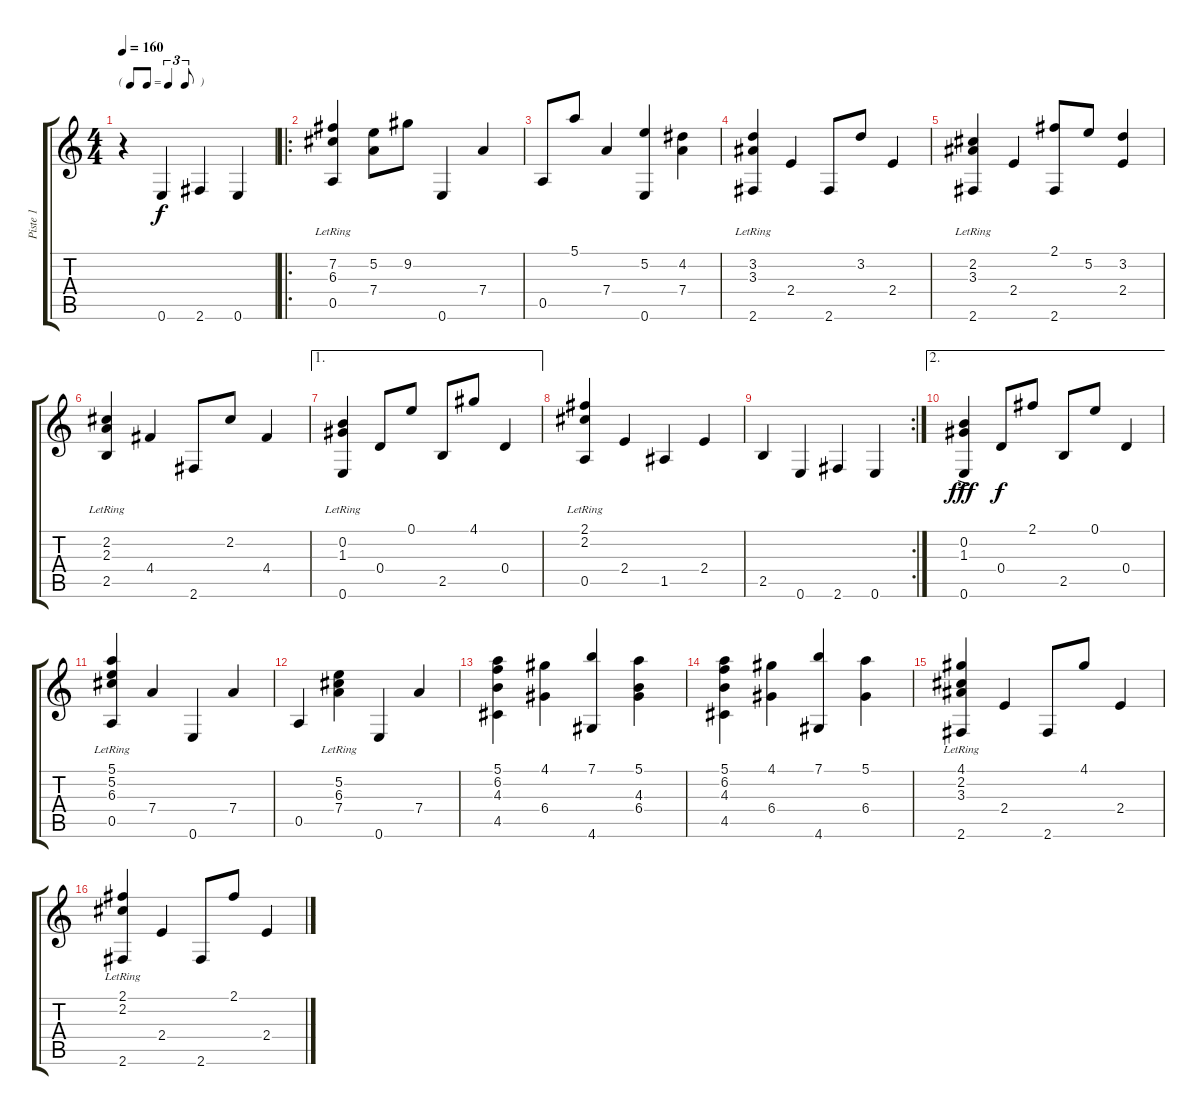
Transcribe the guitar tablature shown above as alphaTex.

\track ("Piste 1" "Piste 1") {instrument acousticguitarnylon}
\staff {score tabs}
\tuning (E4 B3 G3 D3 A2 E2) {hide}
\ts (4 4)
\tf triplet8th
\tempo 160
\clef g2
\ks c
r.4{dy f instrument acousticguitarnylon} 0.6.4 2.6.4 0.6.4 |
\ro
(7.2{lr} 6.3 0.5).4 (5.2 7.4).8 9.2.8 0.6.4 7.4.4 |
0.5.8 5.1.8 7.4.4 (5.2 0.6).4 (4.2 7.4).4 |
(3.2{lr} 3.3 2.6).4 2.4.4 2.6.8 3.2.8 2.4.4 |
(2.2 3.3{lr} 2.6).4 2.4.4 (2.1 2.6).8 5.2.8 (3.2 2.4).4 |
(2.2{lr} 2.3 2.5).4 4.4.4 2.6.8 2.2.8 4.4.4 |
\ae 1
(0.2{lr} 1.3 0.6).4 0.4.8 0.1.8 2.5.8 4.1.8 0.4.4 |
(2.1{lr} 2.2 0.5).4 2.4.4 1.5.4 2.4.4 |
\rc 2
2.5.4 0.6.4 2.6.4 0.6.4 |
\ae 2
(0.2{ac} 1.3 0.6).4{dy fff} 0.4.8{dy f} 2.1.8 2.5.8 0.1.8 0.4.4 |
(5.1{lr} 5.2 6.3 0.5).4 7.4.4 0.6.4 7.4.4 |
0.5.4 (5.2{lr} 6.3 7.4).4 0.6.4 7.4.4 |
(5.1 6.2 4.3 4.5).4 (4.1 6.4).4 (7.1 4.6).4 (5.1 4.3 6.4).4 |
(5.1 6.2 4.3 4.5).4 (4.1 6.4).4 (7.1 4.6).4 (5.1 6.4).4 |
(4.1 2.2{lr} 3.3 2.6).4 2.4.4 2.6.8 4.1.8 2.4.4 |
(2.1{lr} 2.2 2.6).4 2.4.4 2.6.8 2.1.8 2.4.4
